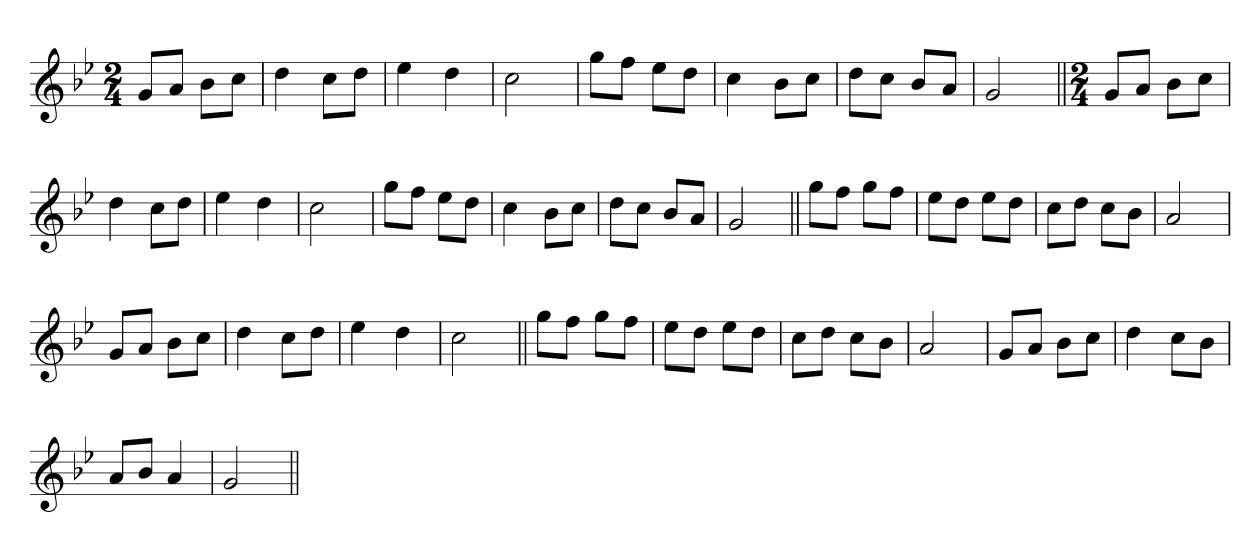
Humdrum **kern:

**kern
*part1
*staff1
*clefG2
*k[b-e-]
*g:
*M2/4
=1
8gL
8aJ
8b-L
8ccJ
=
4dd
8ccL
8ddJ
=
4ee-
4dd
=
2cc
=
8ggL
8ffJ
8ee-L
8ddJ
=
4cc
8b-L
8ccJ
=
8ddL
8ccJ
8b-L
8aJ
=
2g
=||
*M2/4
8gL
8aJ
8b-L
8ccJ
=
4dd
8ccL
8ddJ
=
4ee-
4dd
=
2cc
=
8ggL
8ffJ
8ee-L
8ddJ
=
4cc
8b-L
8ccJ
=
8ddL
8ccJ
8b-L
8aJ
=
2g
=||
8ggL
8ffJ
8ggL
8ffJ
=
8ee-L
8ddJ
8ee-L
8ddJ
=
8ccL
8ddJ
8ccL
8b-J
=
2a
=
8gL
8aJ
8b-L
8ccJ
=
4dd
8ccL
8ddJ
=
4ee-
4dd
=
2cc
=||
8ggL
8ffJ
8ggL
8ffJ
=
8ee-L
8ddJ
8ee-L
8ddJ
=
8ccL
8ddJ
8ccL
8b-J
=
2a
=
8gL
8aJ
8b-L
8ccJ
=
4dd
8ccL
8b-J
=
8aL
8b-J
4a
=
2g
=||
*-
